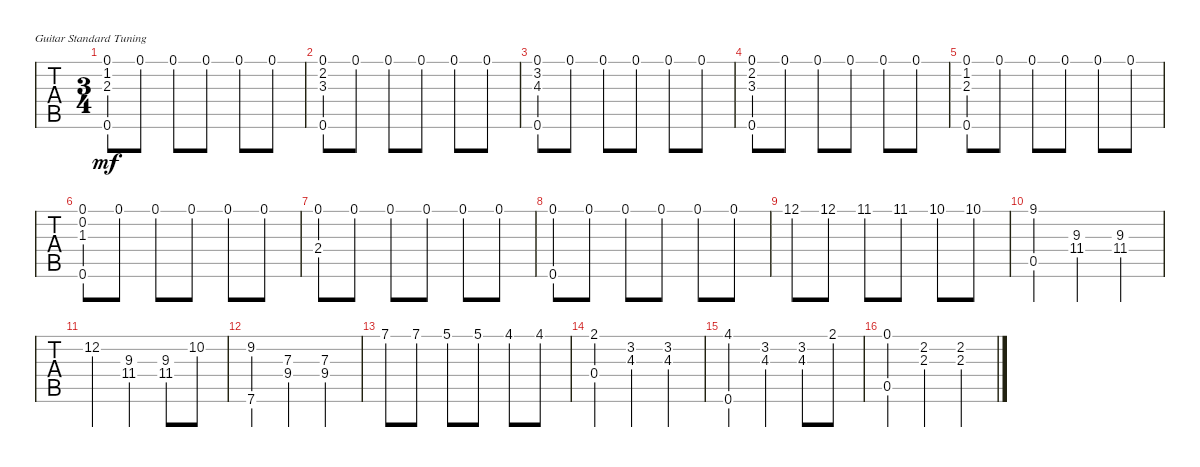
\defaultSystemsLayout 4
\bracketExtendMode groupsimilarinstruments
\singleTrackTrackNamePolicy hidden
\multiTrackTrackNamePolicy hidden
\firstSystemTrackNameOrientation horizontal
\otherSystemsTrackNameOrientation horizontal
\track ("Nylon Guitar" "N-Gt") {instrument acousticguitarnylon}
\staff {tabs}
\tuning (E4 B3 G3 D3 A2 E2)
\ts (3 4)
\tempo (120 hide)
\clef g2
\ks a
(0.1 0.6 1.2 2.3).8{dy mf} 0.1.8 0.1.8 0.1.8 0.1.8 0.1.8 |
(0.1 0.6 2.2 3.3).8 0.1.8 0.1.8 0.1.8 0.1.8 0.1.8 |
(0.1 0.6 3.2 4.3).8 0.1.8 0.1.8 0.1.8 0.1.8 0.1.8 |
(0.1 0.6 2.2 3.3).8 0.1.8 0.1.8 0.1.8 0.1.8 0.1.8 |
(0.1 0.6 1.2 2.3).8 0.1.8 0.1.8 0.1.8 0.1.8 0.1.8 |
(0.1 0.6 0.2 1.3).8 0.1.8 0.1.8 0.1.8 0.1.8 0.1.8 |
(0.1 2.4).8 0.1.8 0.1.8 0.1.8 0.1.8 0.1.8 |
(0.1 0.6).8 0.1.8 0.1.8 0.1.8 0.1.8 0.1.8 |
12.1.8 12.1.8 11.1.8 11.1.8 10.1.8 10.1.8 |
(9.1 0.5).4 (9.3 11.4).4 (9.3 11.4).4 |
12.2.4 (9.3 11.4).4 (11.4 9.3).8 10.2.8 |
(7.6 9.2).4 (7.3 9.4).4 (7.3 9.4).4 |
7.1.8 7.1.8 5.1.8 5.1.8 4.1.8 4.1.8 |
(2.1 0.4).4 (3.2 4.3).4 (3.2 4.3).4 |
(4.1 0.6).4 (3.2 4.3).4 (4.3 3.2).8 2.1.8 |
(0.1 0.5).4 (2.2 2.3).4 (2.2 2.3).4
